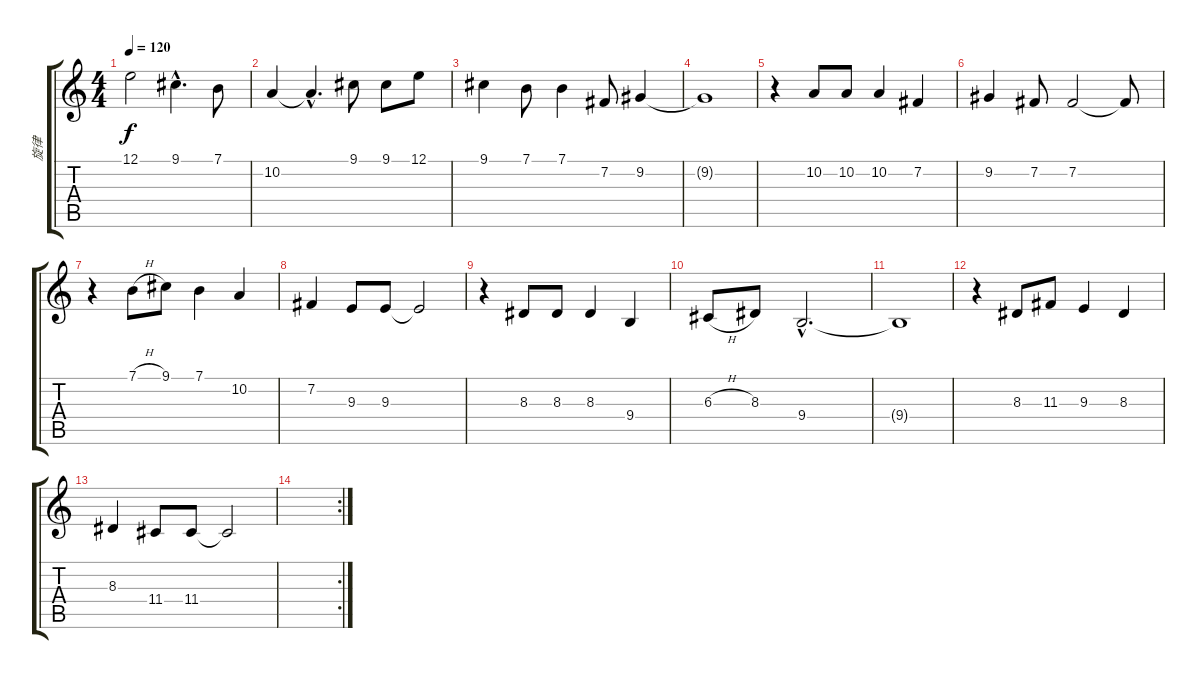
\track ("旋律" "旋律") {instrument baritonesax}
\staff {score tabs}
\tuning (E4 B3 G3 D3 A2 E2) {hide}
\ts (4 4)
\tempo 120
\clef g2
\ks c
12.1.2{dy f} 9.1{hac}.4{d} 7.1.8 |
10.2.4 10.2{hac t}.4{d} 9.1.8 9.1.8 12.1.8 |
9.1.4 7.1.8 7.1.4 7.2.8 9.2.4 |
9.2{t}.1 |
r.4 10.2.8 10.2.8 10.2.4 7.2.4 |
9.2.4 7.2.8 7.2.2 7.2{t}.8 |
r.4 7.1{h}.8 9.1.8 7.1.4 10.2.4 |
7.2.4 9.3.8 9.3.8 9.3{t}.2 |
r.4 8.3.8 8.3.8 8.3.4 9.4.4 |
6.3{h}.8 8.3.8 9.4{hac}.2{d} |
9.4{t}.1 |
r.4 8.3.8 11.3.8 9.3.4 8.3.4 |
8.3.4 11.4.8 11.4.8 11.4{t}.2 |
\rc 2
